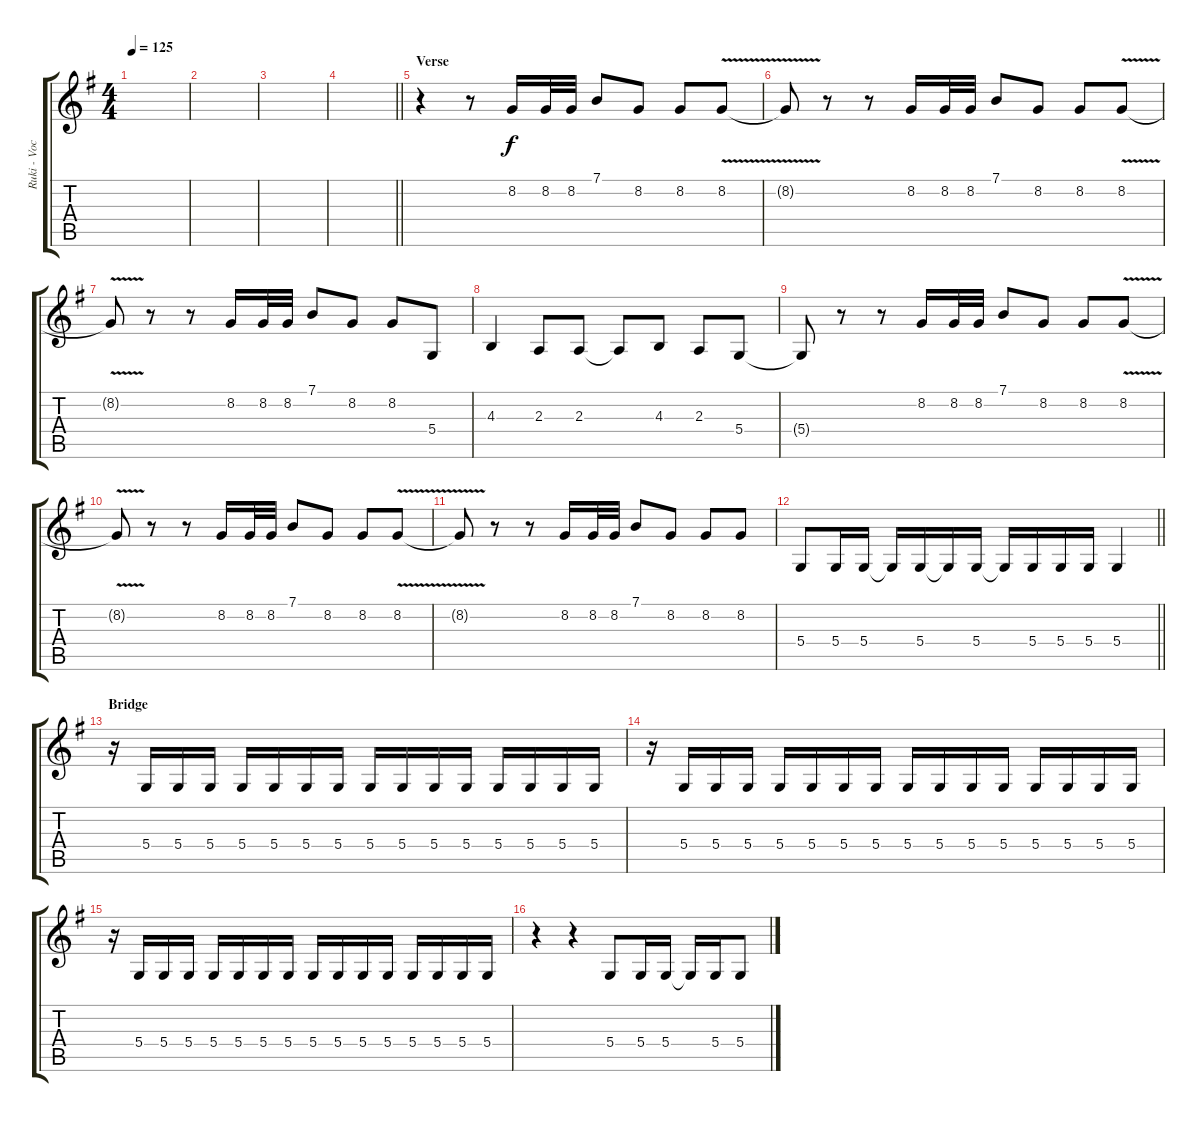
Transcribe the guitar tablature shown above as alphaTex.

\track ("Ruki - Vocals" "Ruki - Voc") {instrument lead6voice}
\staff {score tabs}
\tuning (E4 B3 G3 D3 A2 E2) {hide}
\ts (4 4)
\tempo 125
\clef g2
\ks eminor
|
|
|
\barLineRight lightlight
|
\section ("" "Verse")
r.4 r.8 8.2.16 8.2.32 8.2.32 7.1.8 8.2.8 8.2.8 8.2{v}.8 |
8.2{t}.8 r.8 r.8 8.2.16 8.2.32 8.2.32 7.1.8 8.2.8 8.2.8 8.2{v}.8 |
8.2{t}.8 r.8 r.8 8.2.16 8.2.32 8.2.32 7.1.8 8.2.8 8.2.8 5.4.8 |
4.3.4 2.3.8 2.3.8 2.3{t}.8 4.3.8 2.3.8 5.4.8 |
5.4{t}.8 r.8 r.8 8.2.16 8.2.32 8.2.32 7.1.8 8.2.8 8.2.8 8.2{v}.8 |
8.2{t}.8 r.8 r.8 8.2.16 8.2.32 8.2.32 7.1.8 8.2.8 8.2.8 8.2{v}.8 |
8.2{t}.8 r.8 r.8 8.2.16 8.2.32 8.2.32 7.1.8 8.2.8 8.2.8 8.2.8 |
\barLineRight lightlight
5.4.8 5.4.16 5.4.16 5.4{t}.16 5.4.16 5.4{t}.16 5.4.16 5.4{t}.16 5.4.16 5.4.16 5.4.16 5.4.4 |
\section ("" "Bridge")
r.16 5.4.16 5.4.16 5.4.16 5.4.16 5.4.16 5.4.16 5.4.16 5.4.16 5.4.16 5.4.16 5.4.16 5.4.16 5.4.16 5.4.16 5.4.16 |
r.16 5.4.16 5.4.16 5.4.16 5.4.16 5.4.16 5.4.16 5.4.16 5.4.16 5.4.16 5.4.16 5.4.16 5.4.16 5.4.16 5.4.16 5.4.16 |
r.16 5.4.16 5.4.16 5.4.16 5.4.16 5.4.16 5.4.16 5.4.16 5.4.16 5.4.16 5.4.16 5.4.16 5.4.16 5.4.16 5.4.16 5.4.16 |
r.4 r.4 5.4.8 5.4.16 5.4.16 5.4{t}.16 5.4.16 5.4.8
